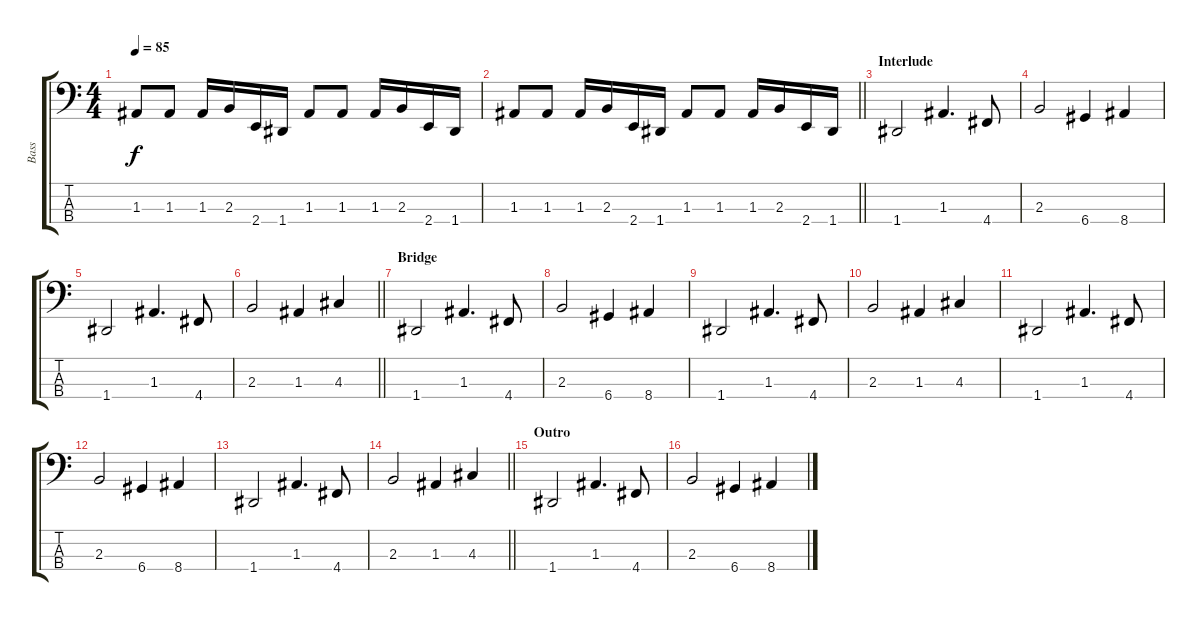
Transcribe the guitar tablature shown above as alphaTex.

\track ("Bass" "Bass") {instrument synthbass2}
\staff {score tabs}
\tuning (G2 D2 A1 D1) {hide}
\ts (4 4)
\tempo 85
\clef f4
\ks c
1.3.8{dy f} 1.3.8 1.3.16 2.3.16 2.4.16 1.4.16 1.3.8 1.3.8 1.3.16 2.3.16 2.4.16 1.4.16 |
\barLineRight lightlight
1.3.8 1.3.8 1.3.16 2.3.16 2.4.16 1.4.16 1.3.8 1.3.8 1.3.16 2.3.16 2.4.16 1.4.16 |
\section ("" "Interlude")
1.4.2 1.3.4{d} 4.4.8 |
2.3.2 6.4.4 8.4.4 |
1.4.2 1.3.4{d} 4.4.8 |
\barLineRight lightlight
2.3.2 1.3.4 4.3.4 |
\section ("" "Bridge")
1.4.2 1.3.4{d} 4.4.8 |
2.3.2 6.4.4 8.4.4 |
1.4.2 1.3.4{d} 4.4.8 |
2.3.2 1.3.4 4.3.4 |
1.4.2 1.3.4{d} 4.4.8 |
2.3.2 6.4.4 8.4.4 |
1.4.2 1.3.4{d} 4.4.8 |
\barLineRight lightlight
2.3.2 1.3.4 4.3.4 |
\section ("" "Outro")
1.4.2 1.3.4{d} 4.4.8 |
2.3.2 6.4.4 8.4.4
